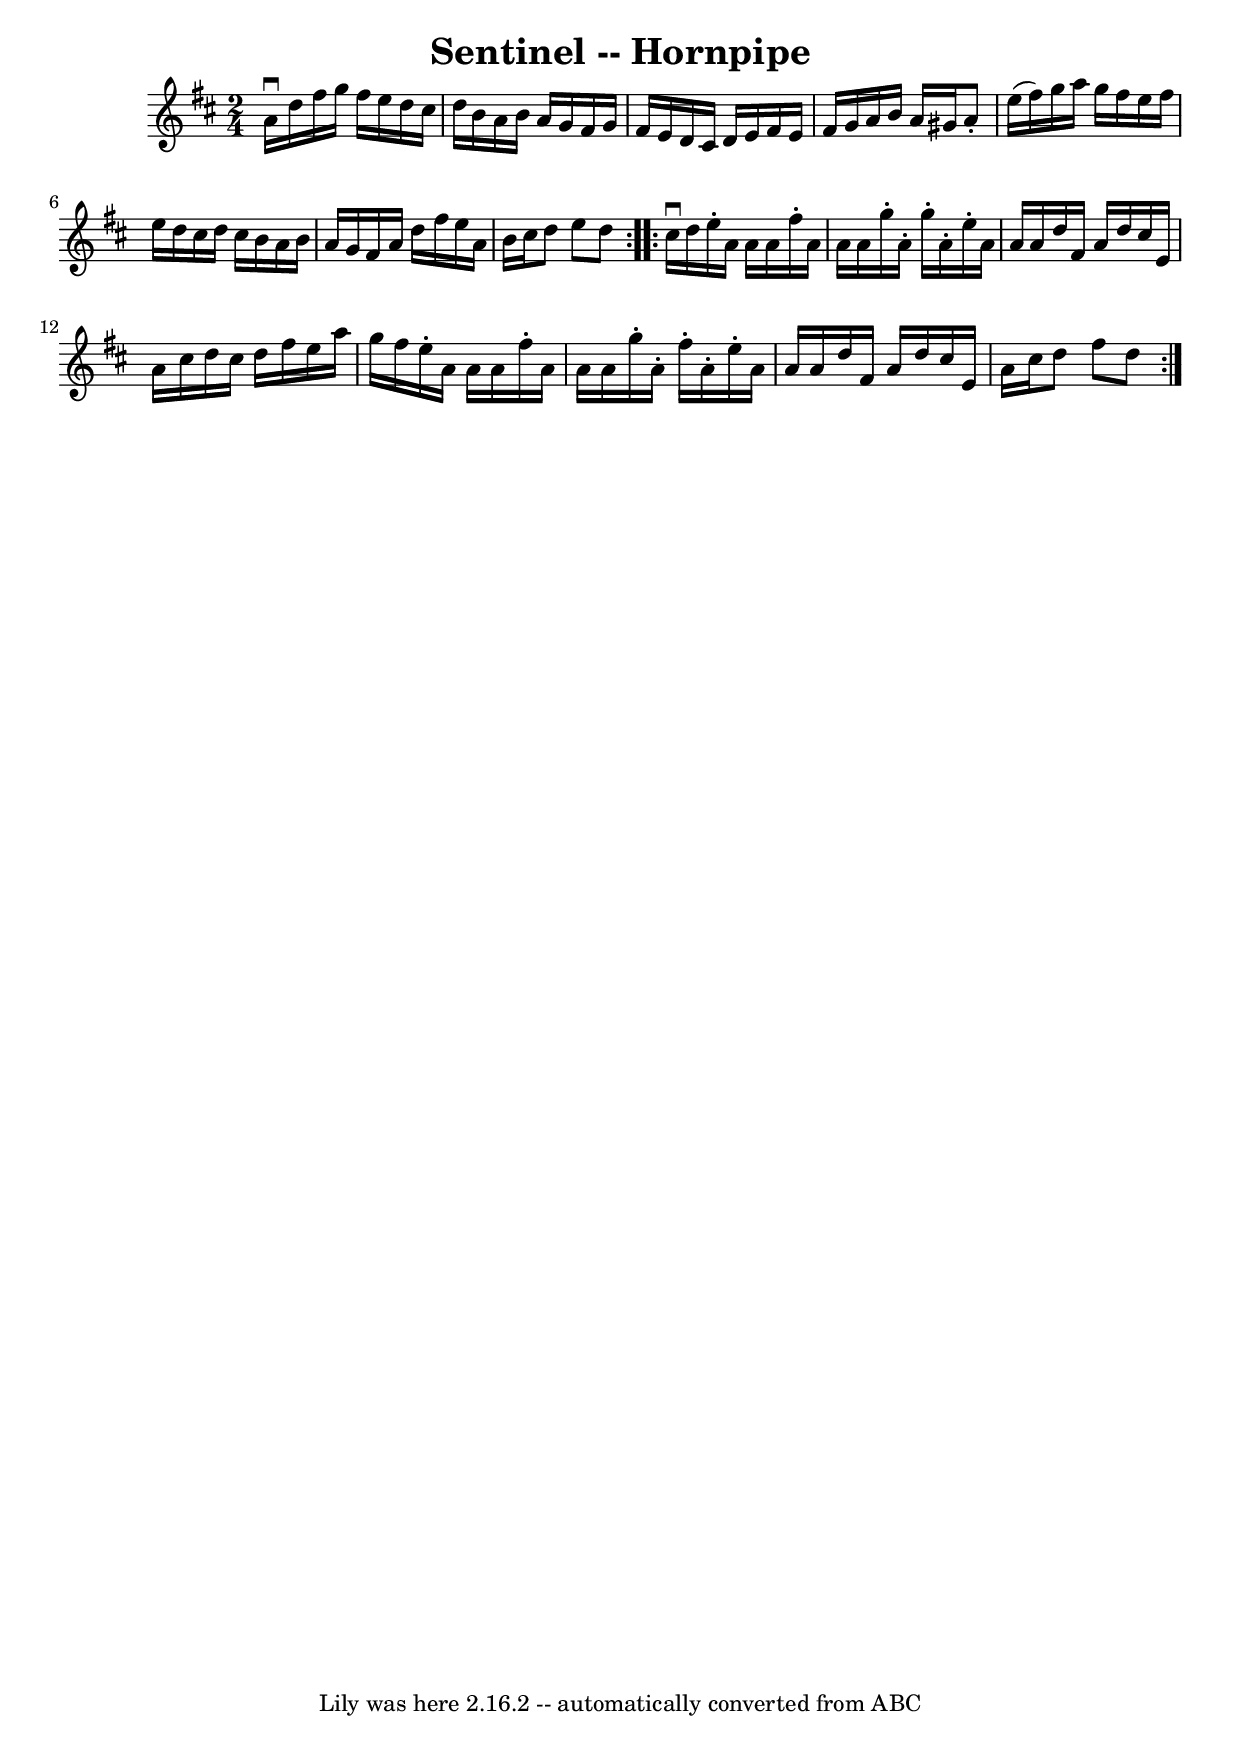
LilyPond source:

\version "2.16.2"
\include "Mammoth.ily"
\header {
  %% book = "Ryan's Mammoth Collection of Fiddle Tunes"
  crossRefNumber = "1"
  footnotes = ""
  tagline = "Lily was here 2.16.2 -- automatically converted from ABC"
  title = "Sentinel -- Hornpipe"

}
voicedefault =  {



  \repeat volta 2 {

    \time 2/4 
    \key d \major
    a'16^\downbow d''16    |
    fis''16 g''16 
    fis''16 e''16 d''16 cis''16 d''16 b'16    |
    a'16    
    b'16 a'16 g'16 fis'16 g'16 fis'16 e'16    |
    d'16    
    cis'16 d'16 e'16 fis'16 e'16 fis'16 g'16    |
    a'16   
    b'16 a'16 gis'16 a'8 -. e''16 (fis''16)   |
    g''16  
    a''16 g''16 fis''16 e''16 fis''16 e''16 d''16    |
    
    cis''16 d''16 cis''16 b'16 a'16 b'16 a'16 g'16    |
    
    fis'16 a'16 d''16 fis''16 e''16 a'16 b'16 cis''16    
    |
    d''8 e''8 d''8    
  }     
  \repeat volta 2 {
    cis''16^\downbow  
    d''16    |
    e''16 -. a'16 a'16 a'16 fis''16 -. a'16    
    a'16 a'16    |
    g''16 -. a'16 -. g''16 -. a'16 -. e''16 -.   
    a'16 a'16 a'16    |
    d''16 fis'16 a'16 d''16 cis''16  
    e'16 a'16 cis''16    |
    d''16 cis''16 d''16 fis''16    
    e''16 a''16 g''16 fis''16    |
    e''16 -. a'16 a'16    
    a'16 fis''16 -. a'16 a'16 a'16    |
    g''16 -. a'16 -.   
    fis''16 -. a'16 -. e''16 -. a'16 a'16 a'16    |
    d''16    
    fis'16 a'16 d''16 cis''16 e'16 a'16 cis''16    |
    
    d''8 fis''8 d''8    
  }   

}

\score{
  <<

    \context Staff="default"
    {
      \voicedefault 
      
    }

  >>
  \layout {
    
  }
  \midi {
  }

}
